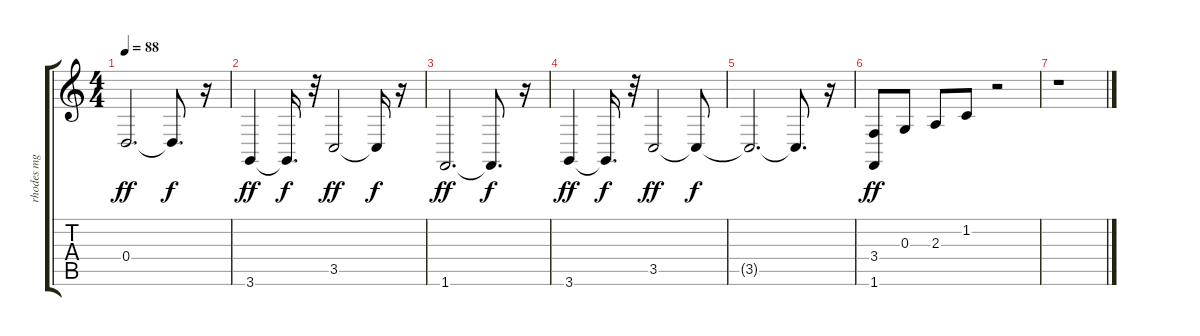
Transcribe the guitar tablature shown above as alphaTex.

\track ("rhodes mg" "rhodes mg") {instrument electricpiano1}
\staff {score tabs}
\tuning (E4 B3 G3 D3 A2 E2) {hide}
\ts (4 4)
\tempo 88
\clef g2
\ks c
0.4.2{d dy ff} 0.4{t}.8{d dy f} r.16 |
3.6.4{dy ff} 3.6{t}.16{d dy f} r.32 3.5.2{dy ff} 3.5{t}.16{dy f} r.16 |
1.6.2{d dy ff} 1.6{t}.8{d dy f} r.16 |
3.6.4{dy ff} 3.6{t}.16{d dy f} r.32 3.5.2{dy ff} 3.5{t}.8{dy f} |
3.5{t}.2{d} 3.5{t}.8{d} r.16 |
(3.4 1.6).8{dy ff} 0.3.8 2.3.8 1.2.8 r.2 |
r.1
